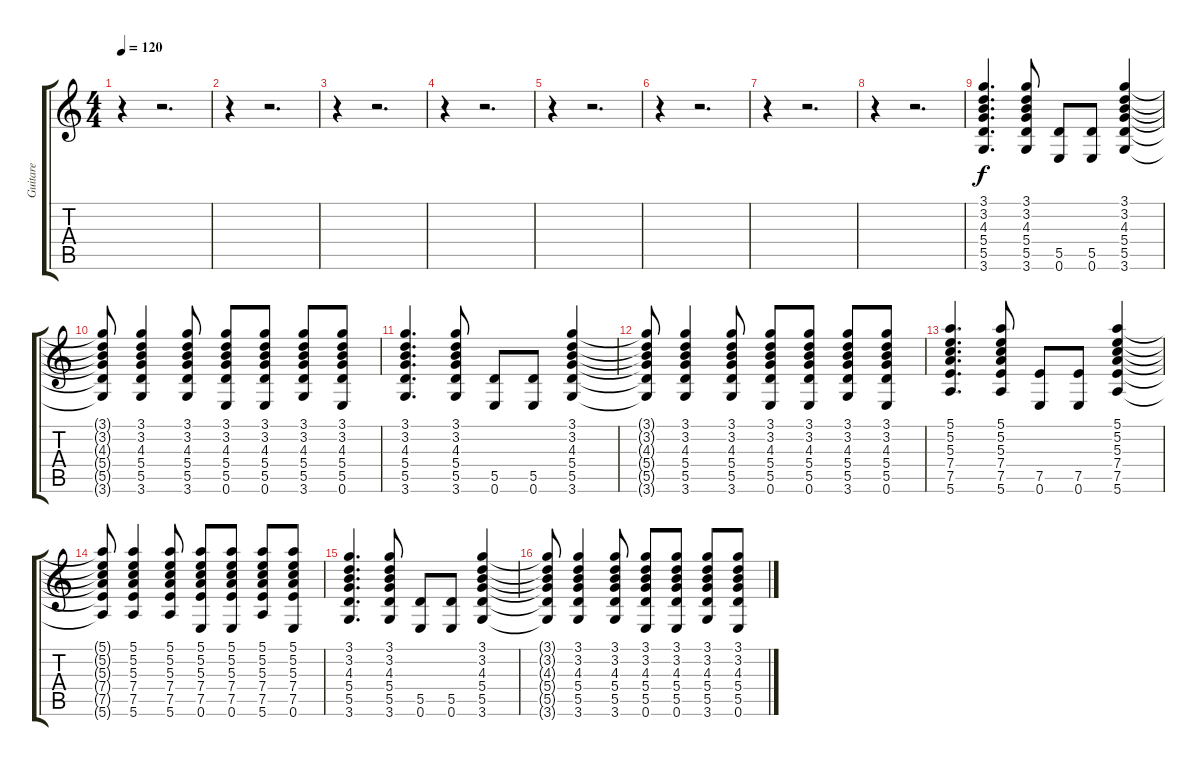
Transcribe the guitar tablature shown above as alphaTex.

\track ("Guitare" "Guitare") {instrument acousticguitarsteel}
\staff {score tabs}
\tuning (E4 B3 G3 D3 A2 E2) {hide}
\ts (4 4)
\tempo 120
\clef g2
\ks c
r.4{dy f instrument acousticguitarsteel} r.2{d} |
r.4 r.2{d} |
r.4 r.2{d} |
r.4 r.2{d} |
r.4 r.2{d} |
r.4 r.2{d} |
r.4 r.2{d} |
r.4 r.2{d} |
(3.1 3.2 4.3 5.4 5.5 3.6).4{d} (3.1 3.2 4.3 5.4 5.5 3.6).8 (5.5 0.6).8 (5.5 0.6).8 (3.1 3.2 4.3 5.4 5.5 3.6).4 |
(3.1{t} 3.2{t} 4.3{t} 5.4{t} 5.5{t} 3.6{t}).8 (3.1 3.2 4.3 5.4 5.5 3.6).4 (3.1 3.2 4.3 5.4 5.5 3.6).8 (3.1 3.2 4.3 5.4 5.5 0.6).8 (3.1 3.2 4.3 5.4 5.5 0.6).8 (3.1 3.2 4.3 5.4 5.5 3.6).8 (3.1 3.2 4.3 5.4 5.5 0.6).8 |
(3.1 3.2 4.3 5.4 5.5 3.6).4{d} (3.1 3.2 4.3 5.4 5.5 3.6).8 (5.5 0.6).8 (5.5 0.6).8 (3.1 3.2 4.3 5.4 5.5 3.6).4 |
(3.1{t} 3.2{t} 4.3{t} 5.4{t} 5.5{t} 3.6{t}).8 (3.1 3.2 4.3 5.4 5.5 3.6).4 (3.1 3.2 4.3 5.4 5.5 3.6).8 (3.1 3.2 4.3 5.4 5.5 0.6).8 (3.1 3.2 4.3 5.4 5.5 0.6).8 (3.1 3.2 4.3 5.4 5.5 3.6).8 (3.1 3.2 4.3 5.4 5.5 0.6).8 |
(5.1 5.2 5.3 7.4 7.5 5.6).4{d} (5.1 5.2 5.3 7.4 7.5 5.6).8 (7.5 0.6).8 (7.5 0.6).8 (5.1 5.2 5.3 7.4 7.5 5.6).4 |
(5.1{t} 5.2{t} 5.3{t} 7.4{t} 7.5{t} 5.6{t}).8 (5.1 5.2 5.3 7.4 7.5 5.6).4 (5.1 5.2 5.3 7.4 7.5 5.6).8 (5.1 5.2 5.3 7.4 7.5 0.6).8 (5.1 5.2 5.3 7.4 7.5 0.6).8 (5.1 5.2 5.3 7.4 7.5 5.6).8 (5.1 5.2 5.3 7.4 7.5 0.6).8 |
(3.1 3.2 4.3 5.4 5.5 3.6).4{d} (3.1 3.2 4.3 5.4 5.5 3.6).8 (5.5 0.6).8 (5.5 0.6).8 (3.1 3.2 4.3 5.4 5.5 3.6).4 |
(3.1{t} 3.2{t} 4.3{t} 5.4{t} 5.5{t} 3.6{t}).8 (3.1 3.2 4.3 5.4 5.5 3.6).4 (3.1 3.2 4.3 5.4 5.5 3.6).8 (3.1 3.2 4.3 5.4 5.5 0.6).8 (3.1 3.2 4.3 5.4 5.5 0.6).8 (3.1 3.2 4.3 5.4 5.5 3.6).8 (3.1 3.2 4.3 5.4 5.5 0.6).8
